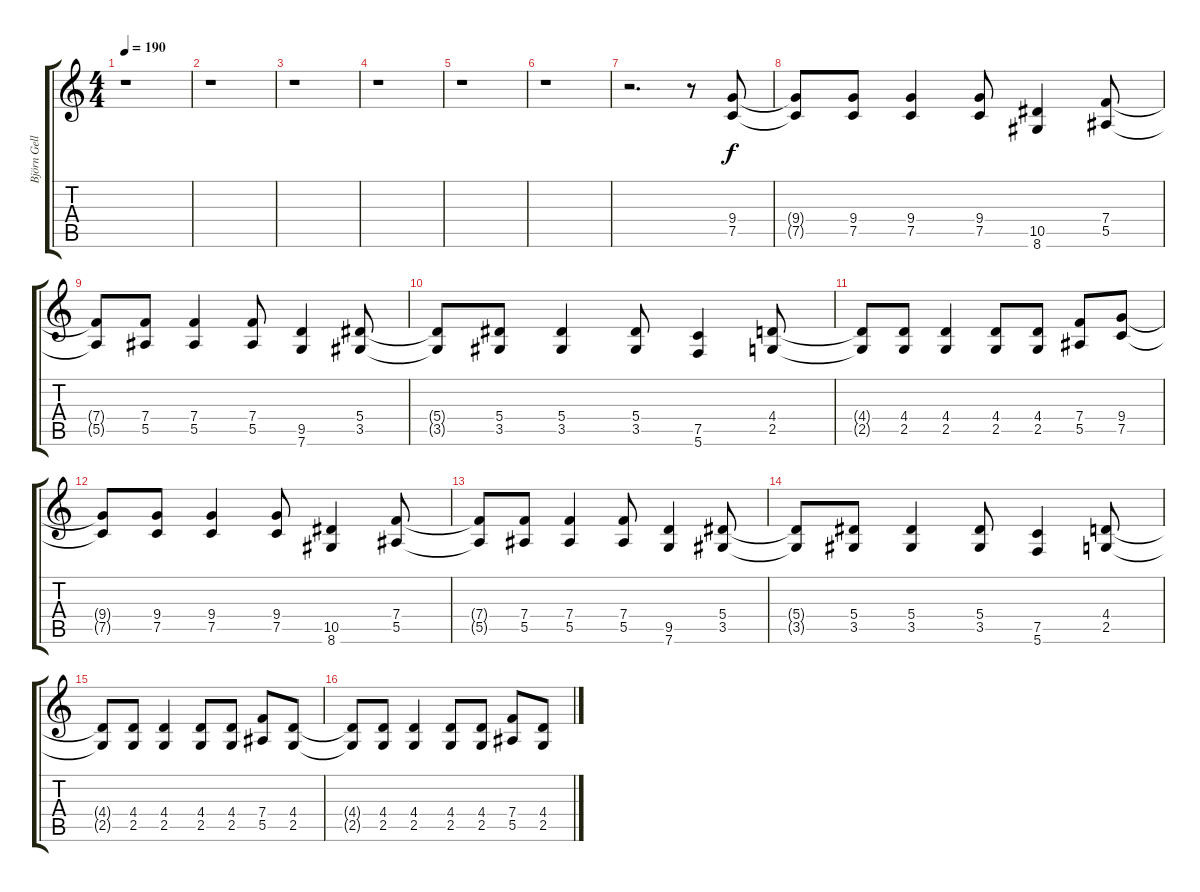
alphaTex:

\track ("Björn Gellotte" "Björn Gell") {instrument distortionguitar}
\staff {score tabs}
\tuning (C4 G3 Eb3 Bb2 F2 C2) {hide}
\ts (4 4)
\tempo 190
\clef g2
\ks c
r.1{dy f} |
r.1 |
r.1 |
r.1 |
r.1 |
r.1 |
r.2{d} r.8 (9.4 7.5).8 |
(9.4{t} 7.5{t}).8 (9.4 7.5).8 (9.4 7.5).4 (9.4 7.5).8 (10.5 8.6).4 (7.4 5.5).8 |
(7.4{t} 5.5{t}).8 (7.4 5.5).8 (7.4 5.5).4 (7.4 5.5).8 (9.5 7.6).4 (5.4 3.5).8 |
(5.4{t} 3.5{t}).8 (5.4 3.5).8 (5.4 3.5).4 (5.4 3.5).8 (7.5 5.6).4 (4.4 2.5).8 |
(4.4{t} 2.5{t}).8 (4.4 2.5).8 (4.4 2.5).4 (4.4 2.5).8 (4.4 2.5).8 (7.4 5.5).8 (9.4 7.5).8 |
(9.4{t} 7.5{t}).8 (9.4 7.5).8 (9.4 7.5).4 (9.4 7.5).8 (10.5 8.6).4 (7.4 5.5).8 |
(7.4{t} 5.5{t}).8 (7.4 5.5).8 (7.4 5.5).4 (7.4 5.5).8 (9.5 7.6).4 (5.4 3.5).8 |
(5.4{t} 3.5{t}).8 (5.4 3.5).8 (5.4 3.5).4 (5.4 3.5).8 (7.5 5.6).4 (4.4 2.5).8 |
(4.4{t} 2.5{t}).8 (4.4 2.5).8 (4.4 2.5).4 (4.4 2.5).8 (4.4 2.5).8 (7.4 5.5).8 (4.4 2.5).8 |
(4.4{t} 2.5{t}).8 (4.4 2.5).8 (4.4 2.5).4 (4.4 2.5).8 (4.4 2.5).8 (7.4 5.5).8 (4.4 2.5).8
